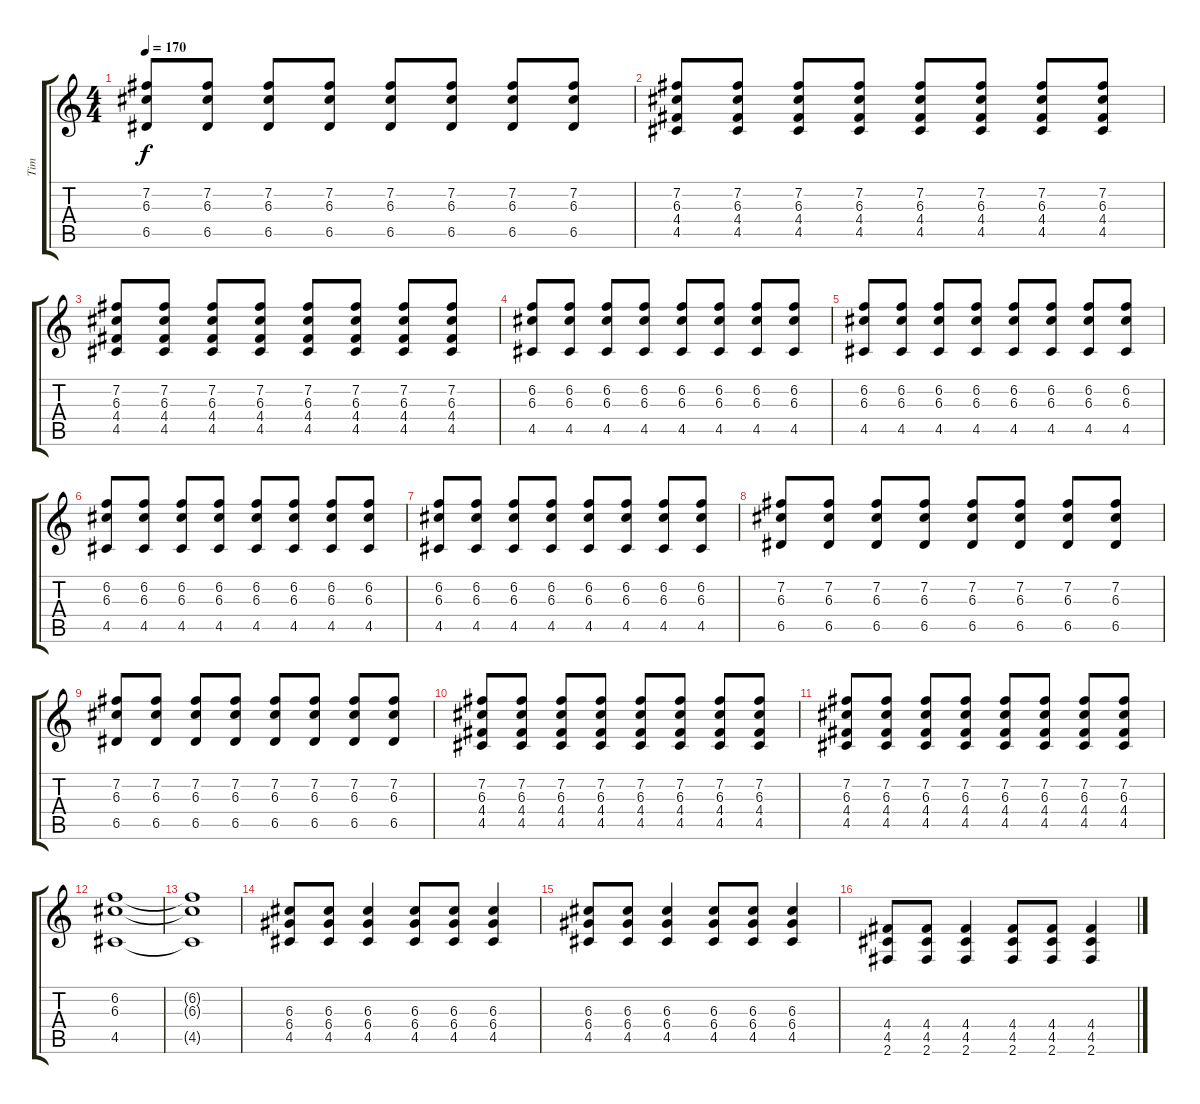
\track ("Tim" "Tim") {instrument acousticguitarsteel}
\staff {score tabs}
\tuning (E4 B3 G3 D3 A2 E2) {hide}
\ts (4 4)
\tempo 170
\clef g2
\ks c
(7.2 6.3 6.5).8{dy f} (7.2 6.3 6.5).8 (7.2 6.3 6.5).8 (7.2 6.3 6.5).8 (7.2 6.3 6.5).8 (7.2 6.3 6.5).8 (7.2 6.3 6.5).8 (7.2 6.3 6.5).8 |
(7.2 6.3 4.4 4.5).8 (7.2 6.3 4.4 4.5).8 (7.2 6.3 4.4 4.5).8 (7.2 6.3 4.4 4.5).8 (7.2 6.3 4.4 4.5).8 (7.2 6.3 4.4 4.5).8 (7.2 6.3 4.4 4.5).8 (7.2 6.3 4.4 4.5).8 |
(7.2 6.3 4.4 4.5).8 (7.2 6.3 4.4 4.5).8 (7.2 6.3 4.4 4.5).8 (7.2 6.3 4.4 4.5).8 (7.2 6.3 4.4 4.5).8 (7.2 6.3 4.4 4.5).8 (7.2 6.3 4.4 4.5).8 (7.2 6.3 4.4 4.5).8 |
(6.2 6.3 4.5).8 (6.2 6.3 4.5).8 (6.2 6.3 4.5).8 (6.2 6.3 4.5).8 (6.2 6.3 4.5).8 (6.2 6.3 4.5).8 (6.2 6.3 4.5).8 (6.2 6.3 4.5).8 |
(6.2 6.3 4.5).8 (6.2 6.3 4.5).8 (6.2 6.3 4.5).8 (6.2 6.3 4.5).8 (6.2 6.3 4.5).8 (6.2 6.3 4.5).8 (6.2 6.3 4.5).8 (6.2 6.3 4.5).8 |
(6.2 6.3 4.5).8 (6.2 6.3 4.5).8 (6.2 6.3 4.5).8 (6.2 6.3 4.5).8 (6.2 6.3 4.5).8 (6.2 6.3 4.5).8 (6.2 6.3 4.5).8 (6.2 6.3 4.5).8 |
(6.2 6.3 4.5).8 (6.2 6.3 4.5).8 (6.2 6.3 4.5).8 (6.2 6.3 4.5).8 (6.2 6.3 4.5).8 (6.2 6.3 4.5).8 (6.2 6.3 4.5).8 (6.2 6.3 4.5).8 |
(7.2 6.3 6.5).8 (7.2 6.3 6.5).8 (7.2 6.3 6.5).8 (7.2 6.3 6.5).8 (7.2 6.3 6.5).8 (7.2 6.3 6.5).8 (7.2 6.3 6.5).8 (7.2 6.3 6.5).8 |
(7.2 6.3 6.5).8 (7.2 6.3 6.5).8 (7.2 6.3 6.5).8 (7.2 6.3 6.5).8 (7.2 6.3 6.5).8 (7.2 6.3 6.5).8 (7.2 6.3 6.5).8 (7.2 6.3 6.5).8 |
(7.2 6.3 4.4 4.5).8 (7.2 6.3 4.4 4.5).8 (7.2 6.3 4.4 4.5).8 (7.2 6.3 4.4 4.5).8 (7.2 6.3 4.4 4.5).8 (7.2 6.3 4.4 4.5).8 (7.2 6.3 4.4 4.5).8 (7.2 6.3 4.4 4.5).8 |
(7.2 6.3 4.4 4.5).8 (7.2 6.3 4.4 4.5).8 (7.2 6.3 4.4 4.5).8 (7.2 6.3 4.4 4.5).8 (7.2 6.3 4.4 4.5).8 (7.2 6.3 4.4 4.5).8 (7.2 6.3 4.4 4.5).8 (7.2 6.3 4.4 4.5).8 |
(6.2 6.3 4.5).1 |
(6.2{t} 6.3{t} 4.5{t}).1 |
(6.3 6.4 4.5).8 (6.3 6.4 4.5).8 (6.3 6.4 4.5).4 (6.3 6.4 4.5).8 (6.3 6.4 4.5).8 (6.3 6.4 4.5).4 |
(6.3 6.4 4.5).8 (6.3 6.4 4.5).8 (6.3 6.4 4.5).4 (6.3 6.4 4.5).8 (6.3 6.4 4.5).8 (6.3 6.4 4.5).4 |
(4.4 4.5 2.6).8 (4.4 4.5 2.6).8 (4.4 4.5 2.6).4 (4.4 4.5 2.6).8 (4.4 4.5 2.6).8 (4.4 4.5 2.6).4
